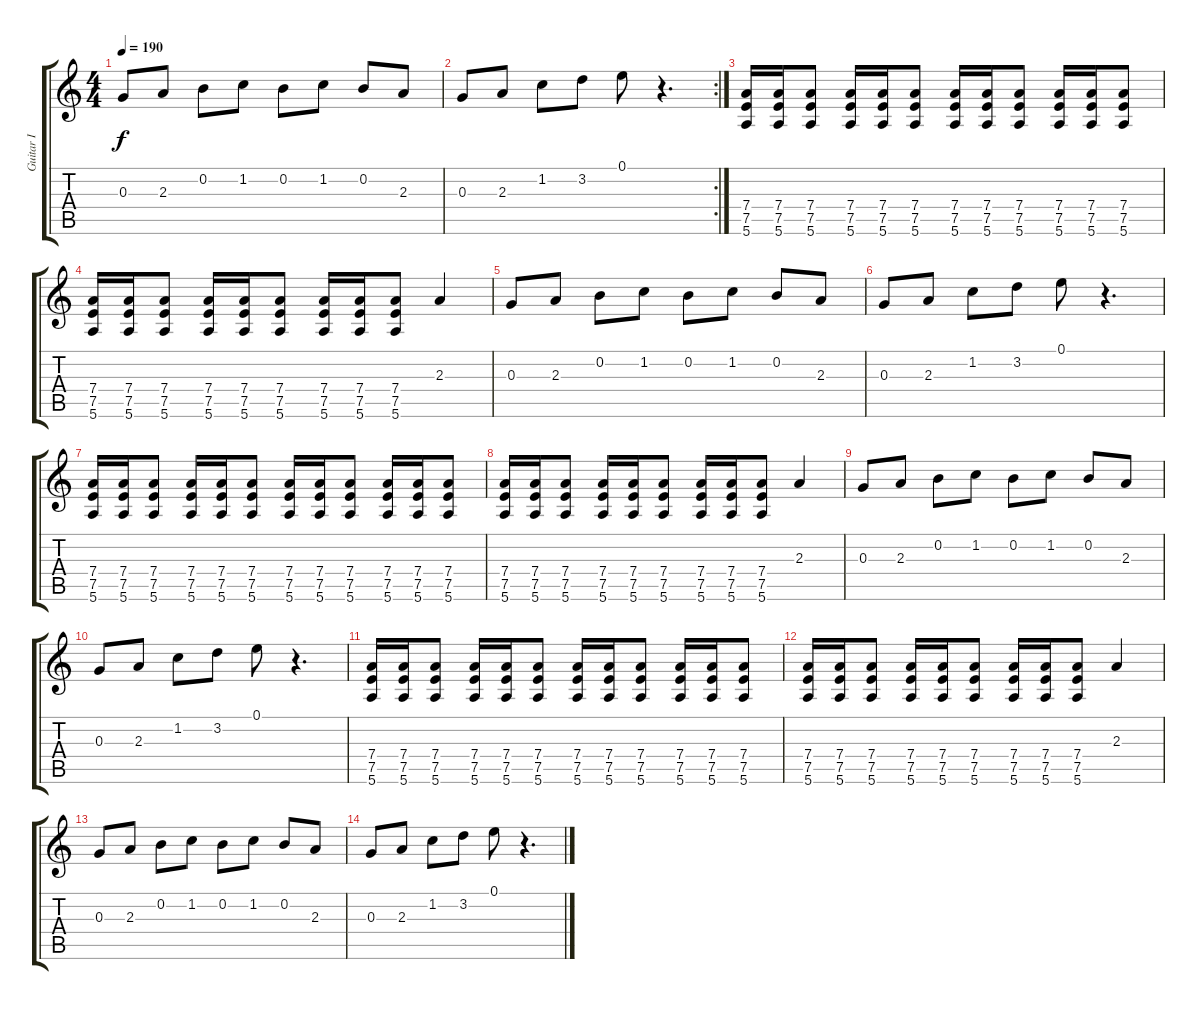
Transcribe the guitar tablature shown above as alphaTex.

\track ("Guitar I" "Guitar I") {instrument distortionguitar}
\staff {score tabs}
\tuning (E4 B3 G3 D3 A2 E2) {hide}
\ts (4 4)
\tempo 190
\clef g2
\ks c
0.3.8{dy f instrument overdrivenguitar} 2.3.8 0.2.8 1.2.8 0.2.8 1.2.8 0.2.8 2.3.8 |
\rc 2
0.3.8{instrument overdrivenguitar} 2.3.8 1.2.8 3.2.8 0.1.8 r.4{d} |
(7.4 7.5 5.6).16 (7.4 7.5 5.6).16 (7.4 7.5 5.6).8 (7.4 7.5 5.6).16 (7.4 7.5 5.6).16 (7.4 7.5 5.6).8 (7.4 7.5 5.6).16 (7.4 7.5 5.6).16 (7.4 7.5 5.6).8 (7.4 7.5 5.6).16 (7.4 7.5 5.6).16 (7.4 7.5 5.6).8 |
(7.4 7.5 5.6).16 (7.4 7.5 5.6).16 (7.4 7.5 5.6).8 (7.4 7.5 5.6).16 (7.4 7.5 5.6).16 (7.4 7.5 5.6).8 (7.4 7.5 5.6).16 (7.4 7.5 5.6).16 (7.4 7.5 5.6).8 2.3.4 |
0.3.8{instrument overdrivenguitar} 2.3.8 0.2.8 1.2.8 0.2.8 1.2.8 0.2.8 2.3.8 |
0.3.8{instrument overdrivenguitar} 2.3.8 1.2.8 3.2.8 0.1.8 r.4{d} |
(7.4 7.5 5.6).16 (7.4 7.5 5.6).16 (7.4 7.5 5.6).8 (7.4 7.5 5.6).16 (7.4 7.5 5.6).16 (7.4 7.5 5.6).8 (7.4 7.5 5.6).16 (7.4 7.5 5.6).16 (7.4 7.5 5.6).8 (7.4 7.5 5.6).16 (7.4 7.5 5.6).16 (7.4 7.5 5.6).8 |
(7.4 7.5 5.6).16 (7.4 7.5 5.6).16 (7.4 7.5 5.6).8 (7.4 7.5 5.6).16 (7.4 7.5 5.6).16 (7.4 7.5 5.6).8 (7.4 7.5 5.6).16 (7.4 7.5 5.6).16 (7.4 7.5 5.6).8 2.3.4 |
0.3.8{instrument overdrivenguitar} 2.3.8 0.2.8 1.2.8 0.2.8 1.2.8 0.2.8 2.3.8 |
0.3.8{instrument overdrivenguitar} 2.3.8 1.2.8 3.2.8 0.1.8 r.4{d} |
(7.4 7.5 5.6).16 (7.4 7.5 5.6).16 (7.4 7.5 5.6).8 (7.4 7.5 5.6).16 (7.4 7.5 5.6).16 (7.4 7.5 5.6).8 (7.4 7.5 5.6).16 (7.4 7.5 5.6).16 (7.4 7.5 5.6).8 (7.4 7.5 5.6).16 (7.4 7.5 5.6).16 (7.4 7.5 5.6).8 |
(7.4 7.5 5.6).16 (7.4 7.5 5.6).16 (7.4 7.5 5.6).8 (7.4 7.5 5.6).16 (7.4 7.5 5.6).16 (7.4 7.5 5.6).8 (7.4 7.5 5.6).16 (7.4 7.5 5.6).16 (7.4 7.5 5.6).8 2.3.4 |
0.3.8{instrument overdrivenguitar} 2.3.8 0.2.8 1.2.8 0.2.8 1.2.8 0.2.8 2.3.8 |
0.3.8{instrument overdrivenguitar} 2.3.8 1.2.8 3.2.8 0.1.8 r.4{d}
